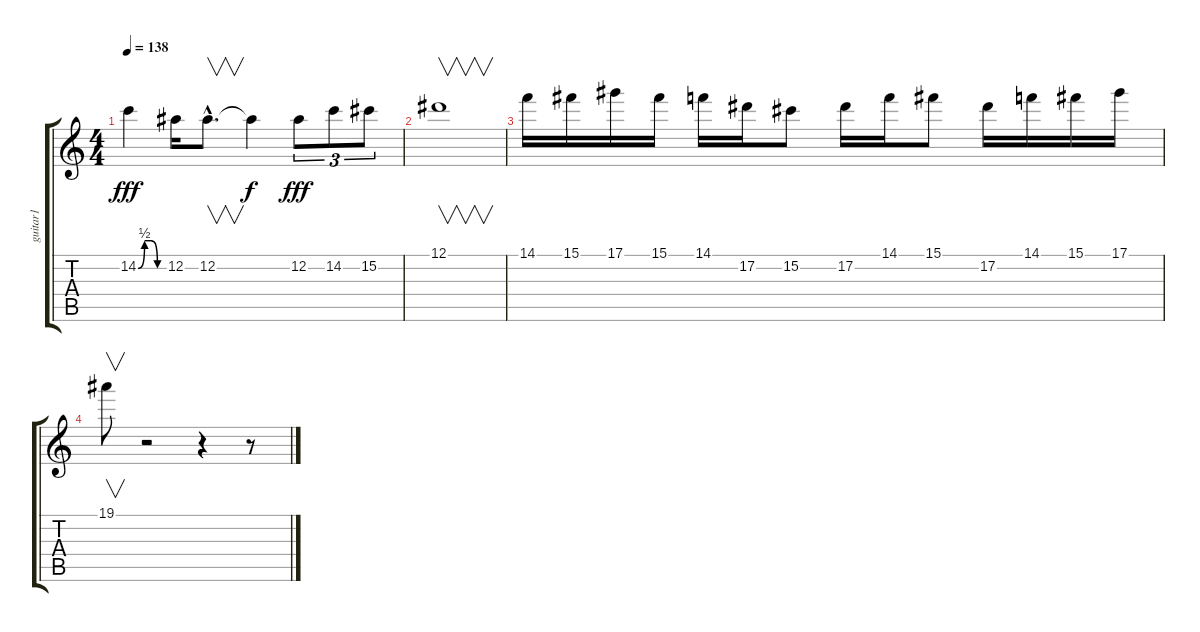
\track ("guitar1" "guitar1") {instrument distortionguitar}
\staff {score tabs}
\tuning (Eb4 Bb3 Gb3 Db3 Ab2 Eb2) {hide}
\ts (4 4)
\tempo 138
\clef g2
\ks c
14.2{be (custom 0 0 15 2 30 2 45 0 60 0)}.4{dy fff} 12.2.16 12.2{hac}.8{v d} 12.2{t}.4{dy f} 12.2.8{tu (3 2) dy fff} 14.2.8{tu (3 2)} 15.2.8{tu (3 2)} |
12.1.1{v} |
14.1.16 15.1.16 17.1.16 15.1.16 14.1.16 17.2.16 15.2.8 17.2.16 14.1.16 15.1.8 17.2.16 14.1.16 15.1.16 17.1.16 |
19.1.8{v} r.2 r.4 r.8
